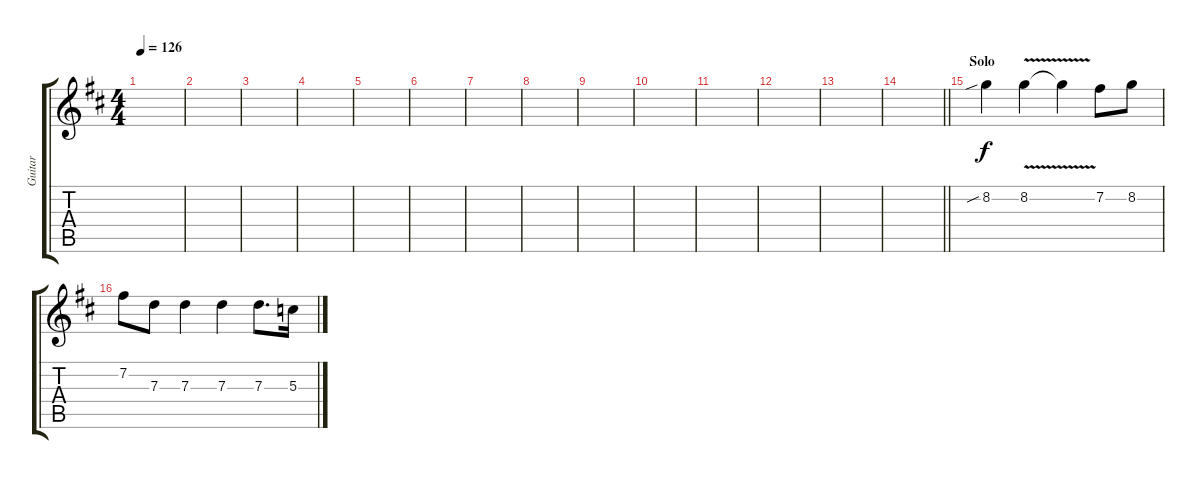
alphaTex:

\track ("Guitar" "Guitar") {instrument overdrivenguitar}
\staff {score tabs}
\tuning (E4 B3 G3 D3 A2 E2) {hide}
\ts (4 4)
\tempo 126
\clef g2
\ks d
|
|
|
|
|
|
|
|
|
|
|
|
|
\barLineRight lightlight
|
\section ("" "Solo")
8.2{sib}.4 8.2{v}.4 8.2{t}.4 7.2.8 8.2.8 |
7.2.8 7.3.8 7.3.4 7.3.4 7.3.8{d} 5.3.16
